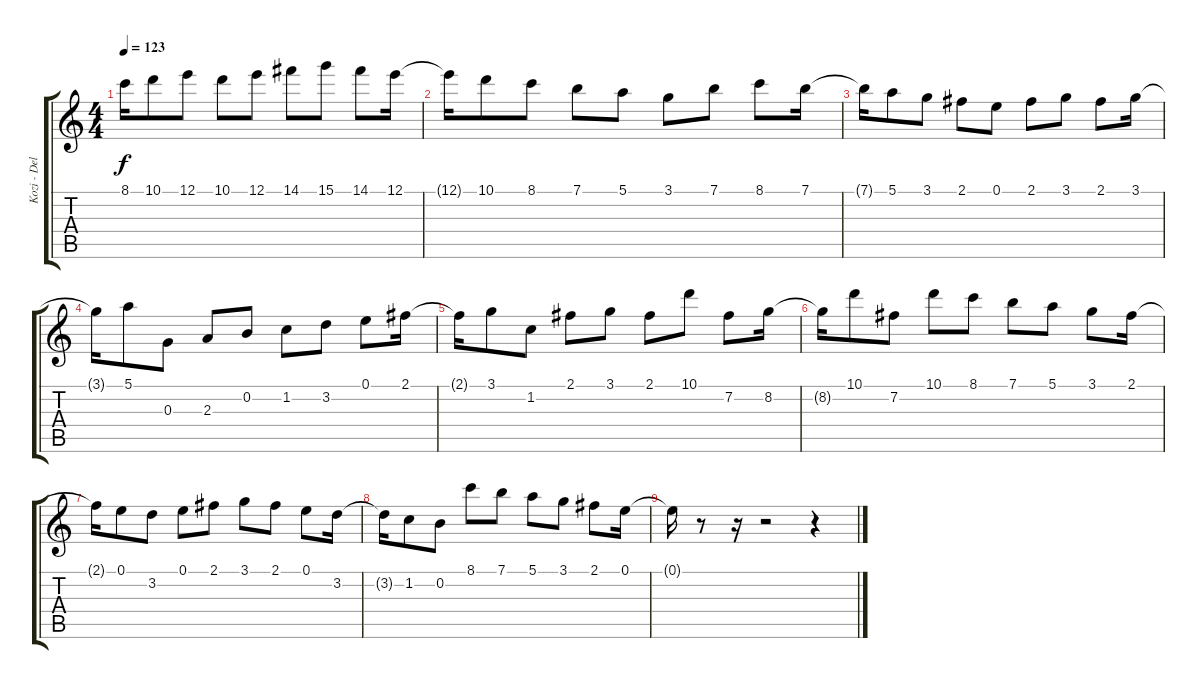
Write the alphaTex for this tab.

\track ("Kozi - Delay" "Kozi - Del") {instrument acousticguitarnylon}
\staff {score tabs}
\tuning (E4 B3 G3 D3 A2 E2) {hide}
\ts (4 4)
\tempo 123
\clef g2
\ks c
8.1{t}.16{dy f} 10.1.8 12.1.8 10.1.8 12.1.8 14.1.8 15.1.8 14.1.8 12.1.16 |
12.1{t}.16 10.1.8 8.1.8 7.1.8 5.1.8 3.1.8 7.1.8 8.1.8 7.1.16 |
7.1{t}.16 5.1.8 3.1.8 2.1.8 0.1.8 2.1.8 3.1.8 2.1.8 3.1.16 |
3.1{t}.16 5.1.8 0.3.8 2.3.8 0.2.8 1.2.8 3.2.8 0.1.8 2.1.16 |
2.1{t}.16 3.1.8 1.2.8 2.1.8 3.1.8 2.1.8 10.1.8 7.2.8 8.2.16 |
8.2{t}.16 10.1.8 7.2.8 10.1.8 8.1.8 7.1.8 5.1.8 3.1.8 2.1.16 |
2.1{t}.16 0.1.8 3.2.8 0.1.8 2.1.8 3.1.8 2.1.8 0.1.8 3.2.16 |
3.2{t}.16 1.2.8 0.2.8 8.1.8 7.1.8 5.1.8 3.1.8 2.1.8 0.1.16 |
0.1{t}.16 r.8 r.16 r.2 r.4
